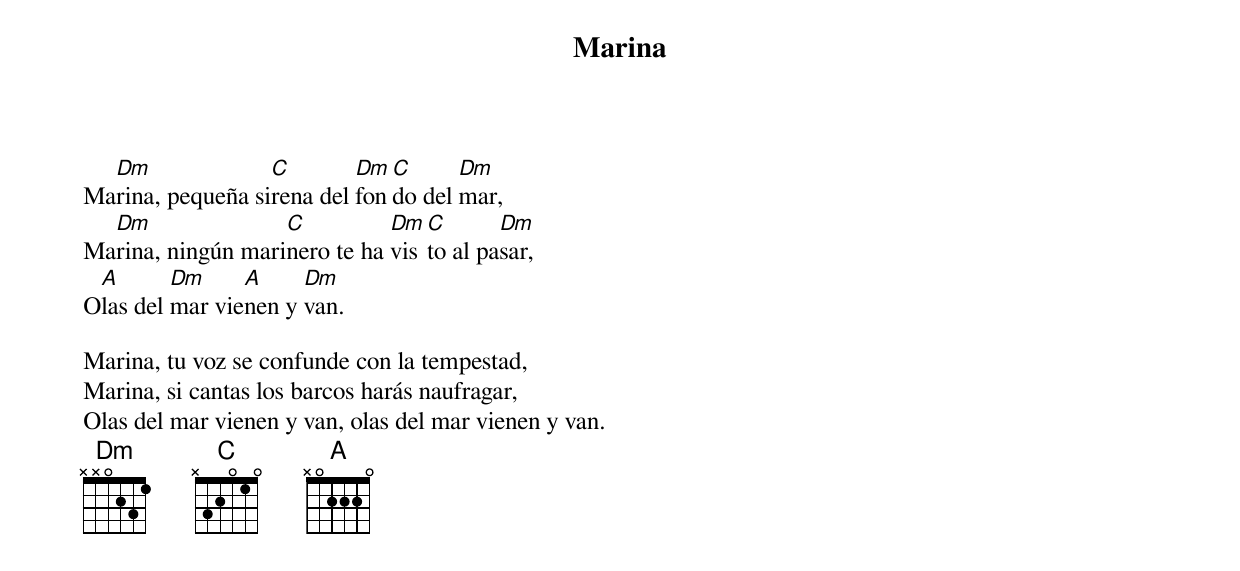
{title: Marina}

Ma[Dm]rina, pequeña si[C]rena del [Dm]fon[C]do del [Dm]mar,
Ma[Dm]rina, ningún mari[C]nero te ha [Dm]vis[C]to al pa[Dm]sar,
O[A]las del [Dm]mar vie[A]nen y [Dm]van.

Marina, tu voz se confunde con la tempestad,
Marina, si cantas los barcos harás naufragar,
Olas del mar vienen y van, olas del mar vienen y van.
